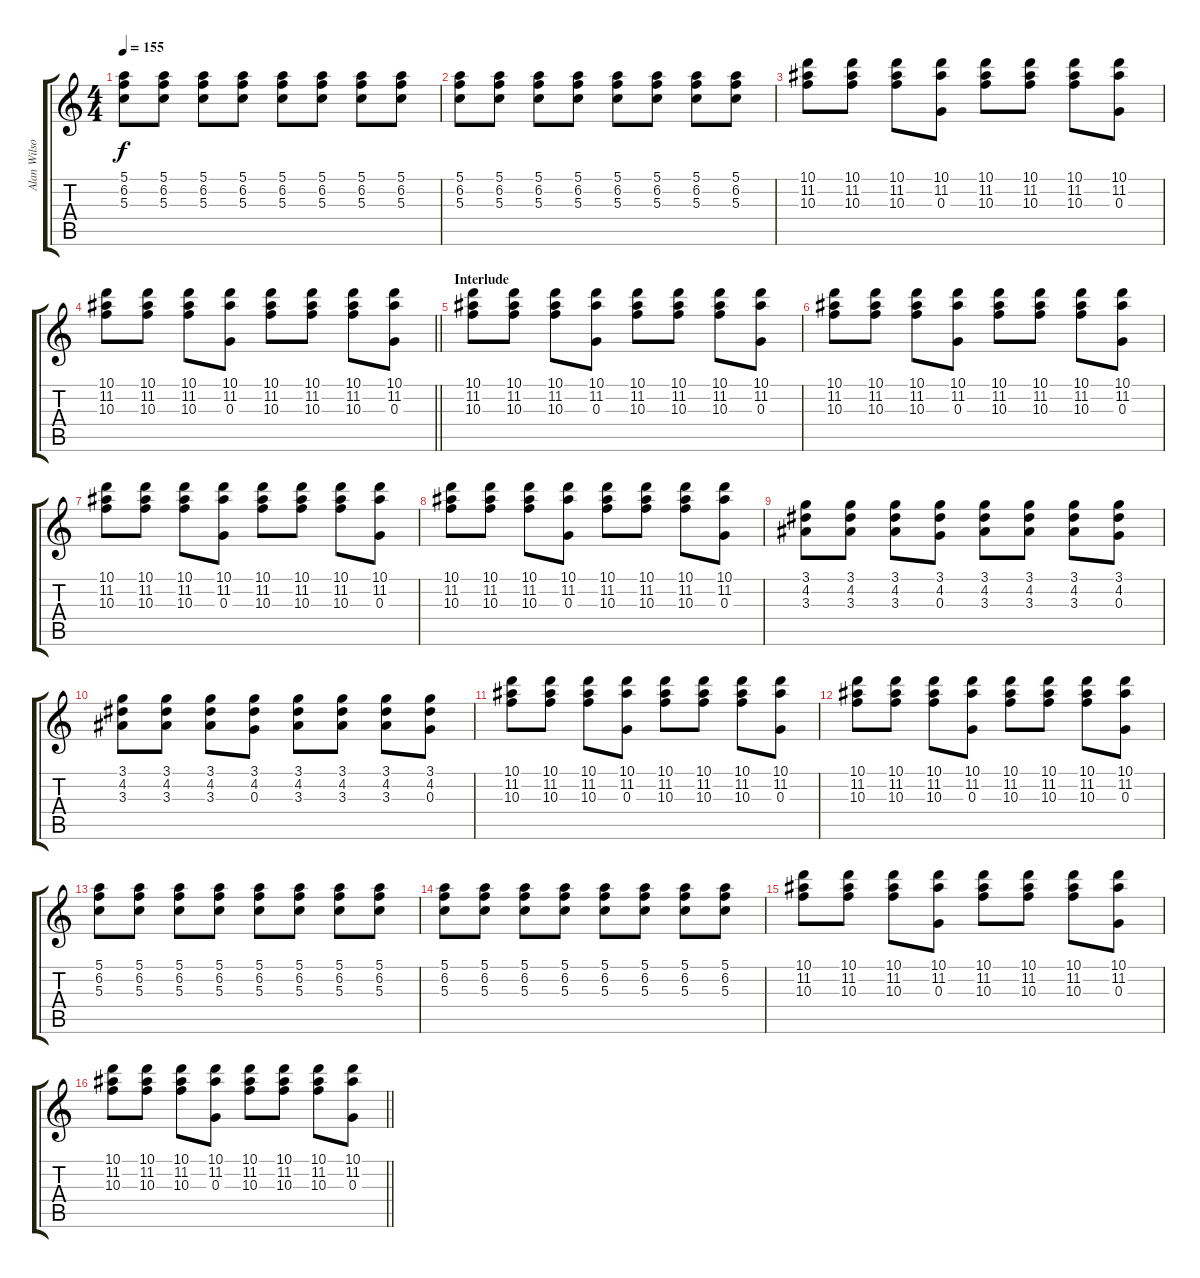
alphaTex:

\track ("Alan Wilson" "Alan Wilso") {instrument acousticguitarnylon}
\staff {score tabs}
\tuning (E4 B3 G3 D3 A2 E2) {hide}
\ts (4 4)
\tempo 155
\clef g2
\ks c
(5.1 6.2 5.3).8{dy f} (5.1 6.2 5.3).8 (5.1 6.2 5.3).8 (5.1 6.2 5.3).8 (5.1 6.2 5.3).8 (5.1 6.2 5.3).8 (5.1 6.2 5.3).8 (5.1 6.2 5.3).8 |
(5.1 6.2 5.3).8 (5.1 6.2 5.3).8 (5.1 6.2 5.3).8 (5.1 6.2 5.3).8 (5.1 6.2 5.3).8 (5.1 6.2 5.3).8 (5.1 6.2 5.3).8 (5.1 6.2 5.3).8 |
(10.1 11.2 10.3).8 (10.1 11.2 10.3).8 (10.1 11.2 10.3).8 (10.1 11.2 0.3).8 (10.1 11.2 10.3).8 (10.1 11.2 10.3).8 (10.1 11.2 10.3).8 (10.1 11.2 0.3).8 |
\barLineRight lightlight
(10.1 11.2 10.3).8 (10.1 11.2 10.3).8 (10.1 11.2 10.3).8 (10.1 11.2 0.3).8 (10.1 11.2 10.3).8 (10.1 11.2 10.3).8 (10.1 11.2 10.3).8 (10.1 11.2 0.3).8 |
\section ("" "Interlude")
(10.1 11.2 10.3).8 (10.1 11.2 10.3).8 (10.1 11.2 10.3).8 (10.1 11.2 0.3).8 (10.1 11.2 10.3).8 (10.1 11.2 10.3).8 (10.1 11.2 10.3).8 (10.1 11.2 0.3).8 |
(10.1 11.2 10.3).8 (10.1 11.2 10.3).8 (10.1 11.2 10.3).8 (10.1 11.2 0.3).8 (10.1 11.2 10.3).8 (10.1 11.2 10.3).8 (10.1 11.2 10.3).8 (10.1 11.2 0.3).8 |
(10.1 11.2 10.3).8 (10.1 11.2 10.3).8 (10.1 11.2 10.3).8 (10.1 11.2 0.3).8 (10.1 11.2 10.3).8 (10.1 11.2 10.3).8 (10.1 11.2 10.3).8 (10.1 11.2 0.3).8 |
(10.1 11.2 10.3).8 (10.1 11.2 10.3).8 (10.1 11.2 10.3).8 (10.1 11.2 0.3).8 (10.1 11.2 10.3).8 (10.1 11.2 10.3).8 (10.1 11.2 10.3).8 (10.1 11.2 0.3).8 |
(3.1 4.2 3.3).8 (3.1 4.2 3.3).8 (3.1 4.2 3.3).8 (3.1 4.2 0.3).8 (3.1 4.2 3.3).8 (3.1 4.2 3.3).8 (3.1 4.2 3.3).8 (3.1 4.2 0.3).8 |
(3.1 4.2 3.3).8 (3.1 4.2 3.3).8 (3.1 4.2 3.3).8 (3.1 4.2 0.3).8 (3.1 4.2 3.3).8 (3.1 4.2 3.3).8 (3.1 4.2 3.3).8 (3.1 4.2 0.3).8 |
(10.1 11.2 10.3).8 (10.1 11.2 10.3).8 (10.1 11.2 10.3).8 (10.1 11.2 0.3).8 (10.1 11.2 10.3).8 (10.1 11.2 10.3).8 (10.1 11.2 10.3).8 (10.1 11.2 0.3).8 |
(10.1 11.2 10.3).8 (10.1 11.2 10.3).8 (10.1 11.2 10.3).8 (10.1 11.2 0.3).8 (10.1 11.2 10.3).8 (10.1 11.2 10.3).8 (10.1 11.2 10.3).8 (10.1 11.2 0.3).8 |
(5.1 6.2 5.3).8 (5.1 6.2 5.3).8 (5.1 6.2 5.3).8 (5.1 6.2 5.3).8 (5.1 6.2 5.3).8 (5.1 6.2 5.3).8 (5.1 6.2 5.3).8 (5.1 6.2 5.3).8 |
(5.1 6.2 5.3).8 (5.1 6.2 5.3).8 (5.1 6.2 5.3).8 (5.1 6.2 5.3).8 (5.1 6.2 5.3).8 (5.1 6.2 5.3).8 (5.1 6.2 5.3).8 (5.1 6.2 5.3).8 |
(10.1 11.2 10.3).8 (10.1 11.2 10.3).8 (10.1 11.2 10.3).8 (10.1 11.2 0.3).8 (10.1 11.2 10.3).8 (10.1 11.2 10.3).8 (10.1 11.2 10.3).8 (10.1 11.2 0.3).8 |
\barLineRight lightlight
(10.1 11.2 10.3).8 (10.1 11.2 10.3).8 (10.1 11.2 10.3).8 (10.1 11.2 0.3).8 (10.1 11.2 10.3).8 (10.1 11.2 10.3).8 (10.1 11.2 10.3).8 (10.1 11.2 0.3).8
